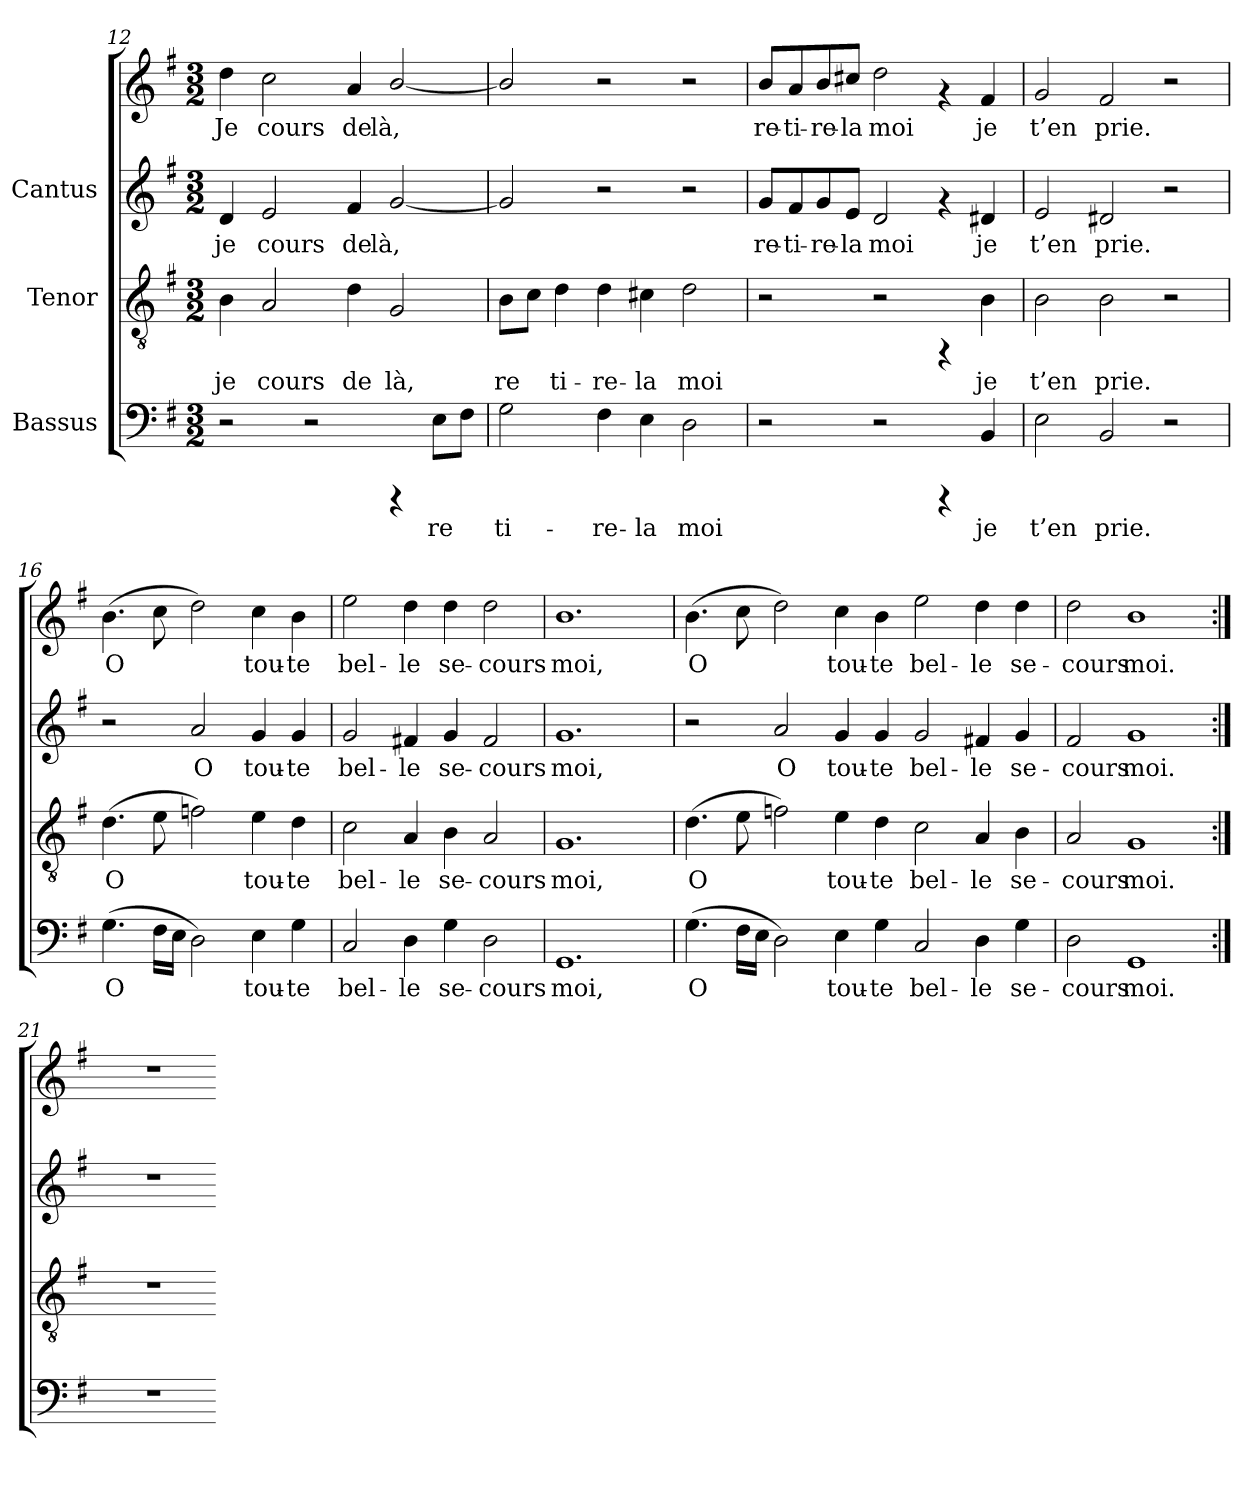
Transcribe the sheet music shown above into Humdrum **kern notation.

**kern	**text	**kern	**text	**kern	**text	**kern	**text
*part3	*part3	*part2	*part2	*part1	*part1	*part1	*part1
*staff4	*staff4	*staff3	*staff3	*staff2	*staff2	*staff1	*staff1
*I"Bassus	*	*I"Tenor	*	*I"Cantus	*	*	*
*clefF4	*	*clefGv2	*	*clefG2	*	*clefG2	*
*k[f#]	*	*k[f#]	*	*k[f#]	*	*k[f#]	*
*G:	*	*G:	*	*G:	*	*G:	*
*M3/2	*	*M3/2	*	*M3/2	*	*M3/2	*
=12	=12	=12	=12	=12	=12	=12	=12
!	!	!	!LO:LY:b:cj	!	!LO:LY:b:cj	!	!LO:LY:b:cj
2r	.	4B\	je	4d/	je	4dd\	Je
!	!	!	!LO:LY:b:cj	!	!LO:LY:b:cj	!	!LO:LY:b:cj
.	.	2A/	cours	2e/	cours	2cc\	cours
2r	.	.	.	.	.	.	.
!	!	!	!LO:LY:b:cj	!	!LO:LY:b:cj	!	!LO:LY:b:cj
.	.	4d\	de	4f#/	de	4a/	de
!	!	!	!LO:LY:b:cj	!	!LO:LY:b:cj	!	!LO:LY:b:cj
4rCCC	.	2G/	là,	[<2g/	là,	[<2b/	là,
!	!LO:LY:b:cj	!	!	!	!	!	!
8E\L	re	.	.	.	.	.	.
!	!LO:LY:b:cj	!	!	!	!	!	!
8F#\J	-	.	.	.	.	.	.
!!LO:LB:g=z
=13	=13	=13	=13	=13	=13	=13	=13
!	!LO:LY:b:cj	!	!LO:LY:b:cj	!	!	!	!
2G\	-ti-	8B\L	re	2g/]	.	2b/]	.
!	!	!	!LO:LY:b:cj	!	!	!	!
.	.	8c\J	-	.	.	.	.
!	!	!	!LO:LY:b:cj	!	!	!	!
.	.	4d\	-ti-	.	.	.	.
!	!LO:LY:b:cj	!	!LO:LY:b:cj	!	!	!	!
4F#\	-re-	4d\	-re-	2r	.	2r	.
!	!LO:LY:b:cj	!	!LO:LY:b:cj	!	!	!	!
4E\	-la	4c#X\	-la	.	.	.	.
!	!LO:LY:b:cj	!	!LO:LY:b:cj	!	!	!	!
2D\	moi	2d\	moi	2r	.	2r	.
=14	=14	=14	=14	=14	=14	=14	=14
!	!	!	!	!	!LO:LY:b:cj	!	!LO:LY:b:cj
2r	.	2r	.	8g/L	re-	8b/L	re-
!	!	!	!	!	!LO:LY:b:cj	!	!LO:LY:b:cj
.	.	.	.	8f#/	-ti-	8a/	-ti-
!	!	!	!	!	!LO:LY:b:cj	!	!LO:LY:b:cj
.	.	.	.	8g/	-re-	8b/	-re-
!	!	!	!	!	!LO:LY:b:cj	!	!LO:LY:b:cj
.	.	.	.	8e/J	-la	8cc#X/J	-la
!	!	!	!	!	!LO:LY:b:cj	!	!LO:LY:b:cj
2r	.	2r	.	2d/	moi	2dd\	moi
4rCCC	.	4rFF	.	4rf	.	4rf	.
!	!LO:LY:b:cj	!	!LO:LY:b:cj	!	!LO:LY:b:cj	!	!LO:LY:b:cj
4BB/	je	4B\	je	4d#X/	je	4f#/	je
=15	=15	=15	=15	=15	=15	=15	=15
!	!LO:LY:b:cj	!	!LO:LY:b:cj	!	!LO:LY:b:cj	!	!LO:LY:b:cj
2E\	t’en	2B\	t’en	2e/	t’en	2g/	t’en
!	!LO:LY:b:cj	!	!LO:LY:b:cj	!	!LO:LY:b:cj	!	!LO:LY:b:cj
2BB/	prie.	2B\	prie.	2d#X/	prie.	2f#/	prie.
2r	.	2r	.	2r	.	2r	.
=16	=16	=16	=16	=16	=16	=16	=16
!	!LO:LY:b:cj	!	!LO:LY:b:cj	!	!	!	!LO:LY:b:cj
(>4.G\	O	(>4.d\	O	2r	.	(>4.b\	O
!	!LO:LY:b:cj	!	!LO:LY:b:cj	!	!	!	!LO:LY:b:cj
16F#\L	.	8e\	.	.	.	8cc\	.
!	!LO:LY:b:cj	!	!	!	!	!	!
16E\J	.	.	.	.	.	.	.
!	!LO:LY:b:cj	!	!LO:LY:b:cj	!	!LO:LY:b:cj	!	!LO:LY:b:cj
2D\)	.	2fn\)	.	2a/	O	2dd\)	.
!	!LO:LY:b:cj	!	!LO:LY:b:cj	!	!LO:LY:b:cj	!	!LO:LY:b:cj
4E\	tou-	4e\	tou-	4g/	tou-	4cc\	tou-
!	!LO:LY:b:cj	!	!LO:LY:b:cj	!	!LO:LY:b:cj	!	!LO:LY:b:cj
4G\	-te	4d\	-te	4g/	-te	4b\	-te
!!LO:PB:g=z
=17	=17	=17	=17	=17	=17	=17	=17
!	!LO:LY:b:cj	!	!LO:LY:b:cj	!	!LO:LY:b:cj	!	!LO:LY:b:cj
2C/	bel-	2c\	bel-	2g/	bel-	2ee\	bel-
!	!LO:LY:b:cj	!	!LO:LY:b:cj	!	!LO:LY:b:cj	!	!LO:LY:b:cj
4D\	-le	4A/	-le	4f#X/	-le	4dd\	-le
!	!LO:LY:b:cj	!	!LO:LY:b:cj	!	!LO:LY:b:cj	!	!LO:LY:b:cj
4G\	se-	4B\	se-	4g/	se-	4dd\	se-
!	!LO:LY:b:cj	!	!LO:LY:b:cj	!	!LO:LY:b:cj	!	!LO:LY:b:cj
2D\	-cours	2A/	-cours	2f#/	-cours	2dd\	-cours
=18	=18	=18	=18	=18	=18	=18	=18
!	!LO:LY:b:cj	!	!LO:LY:b:cj	!	!LO:LY:b:cj	!	!LO:LY:b:cj
1.GG	moi,	1.G	moi,	1.g	moi,	1.b	moi,
=19	=19	=19	=19	=19	=19	=19	=19
!	!LO:LY:b:cj	!	!LO:LY:b:cj	!	!	!	!LO:LY:b:cj
(>4.G\	O	(>4.d\	O	2r	.	(>4.b\	O
!	!LO:LY:b:cj	!	!LO:LY:b:cj	!	!	!	!LO:LY:b:cj
16F#\L	.	8e\	.	.	.	8cc\	.
!	!LO:LY:b:cj	!	!	!	!	!	!
16E\J	.	.	.	.	.	.	.
!	!LO:LY:b:cj	!	!LO:LY:b:cj	!	!LO:LY:b:cj	!	!LO:LY:b:cj
2D\)	.	2fn\)	.	2a/	-O	2dd\)	.
!	!LO:LY:b:cj	!	!LO:LY:b:cj	!	!LO:LY:b:cj	!	!LO:LY:b:cj
4E\	tou-	4e\	tou-	4g/	tou-	4cc\	tou-
!	!LO:LY:b:cj	!	!LO:LY:b:cj	!	!LO:LY:b:cj	!	!LO:LY:b:cj
4G\	-te	4d\	-te	4g/	-te	4b\	-te
!	!LO:LY:b:cj	!	!LO:LY:b:cj	!	!LO:LY:b:cj	!	!LO:LY:b:cj
2C/	bel-	2c\	bel-	2g/	bel-	2ee\	bel-
!	!LO:LY:b:cj	!	!LO:LY:b:cj	!	!LO:LY:b:cj	!	!LO:LY:b:cj
4D\	-le	4A/	-le	4f#X/	-le	4dd\	-le
!	!LO:LY:b:cj	!	!LO:LY:b:cj	!	!LO:LY:b:cj	!	!LO:LY:b:cj
4G\	se-	4B\	se-	4g/	se-	4dd\	se-
=20	=20	=20	=20	=20	=20	=20	=20
!	!LO:LY:b:cj	!	!LO:LY:b:cj	!	!LO:LY:b:cj	!	!LO:LY:b:cj
2D\	-cours	2A/	-cours	2f#/	cours	2dd\	-cours
!	!LO:LY:b:cj	!	!LO:LY:b:cj	!	!LO:LY:b:cj	!	!LO:LY:b:cj
1GG	moi.	1G	moi.	1g	moi.	1b	moi.
!!LO:LB:g=z
=21:|!	=21:|!	=21:|!	=21:|!	=21:|!	=21:|!	=21:|!	=21:|!
1.r	.	1.r	.	1.r	.	1.r	.
=	==	=	==	==	==	==	==
*-	*-	*-	*-	*-	*-	*-	*-
